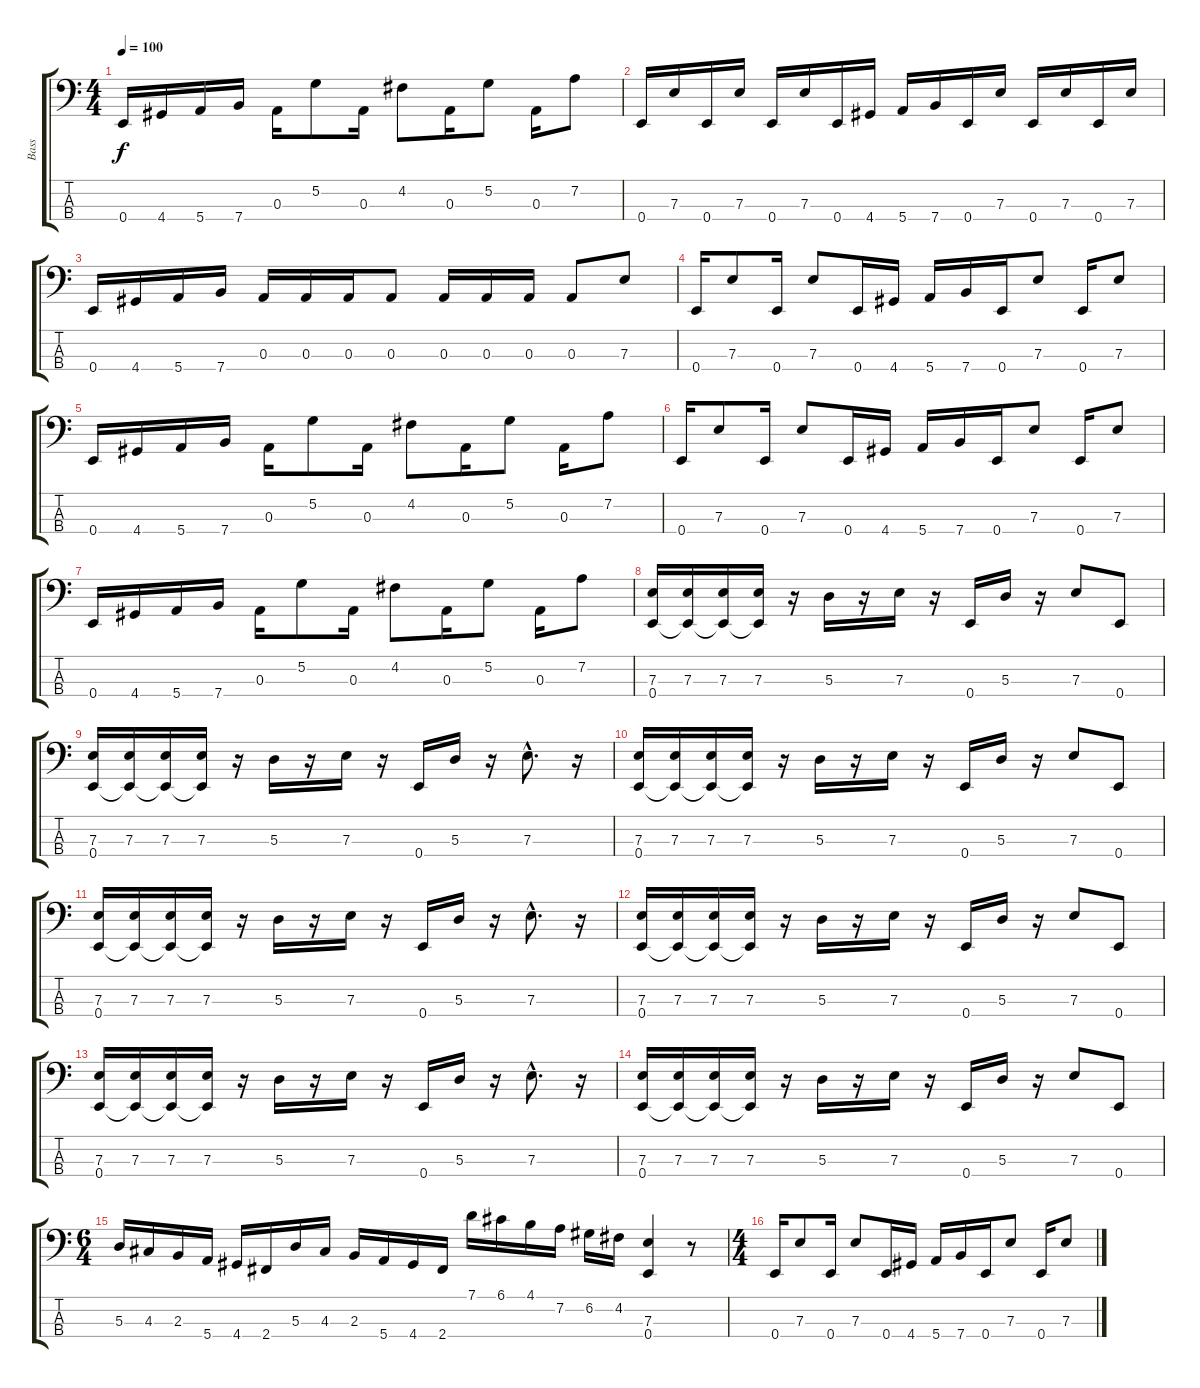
\track ("Bass" "Bass") {instrument electricbassfinger}
\staff {score tabs}
\tuning (G2 D2 A1 E1) {hide}
\ts (4 4)
\tempo 100
\clef f4
\ks c
0.4.16{dy f} 4.4.16 5.4.16 7.4.16 0.3.16 5.2.8 0.3.16 4.2.8 0.3.16 5.2.8 0.3.16 7.2.8 |
0.4.16 7.3.16 0.4.16 7.3.16 0.4.16 7.3.16 0.4.16 4.4.16 5.4.16 7.4.16 0.4.16 7.3.16 0.4.16 7.3.16 0.4.16 7.3.16 |
0.4.16 4.4.16 5.4.16 7.4.16 0.3.16 0.3.16 0.3.16 0.3.8 0.3.16 0.3.16 0.3.16 0.3.8 7.3.8 |
0.4.16 7.3.8 0.4.16 7.3.8 0.4.16 4.4.16 5.4.16 7.4.16 0.4.16 7.3.8 0.4.16 7.3.8 |
0.4.16 4.4.16 5.4.16 7.4.16 0.3.16 5.2.8 0.3.16 4.2.8 0.3.16 5.2.8 0.3.16 7.2.8 |
0.4.16 7.3.8 0.4.16 7.3.8 0.4.16 4.4.16 5.4.16 7.4.16 0.4.16 7.3.8 0.4.16 7.3.8 |
0.4.16 4.4.16 5.4.16 7.4.16 0.3.16 5.2.8 0.3.16 4.2.8 0.3.16 5.2.8 0.3.16 7.2.8 |
(7.3 0.4).16 (7.3 0.4{t}).16 (7.3 0.4{t}).16 (7.3 0.4{t}).16 r.16 5.3.16 r.16 7.3.16 r.16 0.4.16 5.3.16 r.16 7.3.8 0.4.8 |
(7.3 0.4).16 (7.3 0.4{t}).16 (7.3 0.4{t}).16 (7.3 0.4{t}).16 r.16 5.3.16 r.16 7.3.16 r.16 0.4.16 5.3.16 r.16 7.3{hac}.8{d} r.16 |
(7.3 0.4).16 (7.3 0.4{t}).16 (7.3 0.4{t}).16 (7.3 0.4{t}).16 r.16 5.3.16 r.16 7.3.16 r.16 0.4.16 5.3.16 r.16 7.3.8 0.4.8 |
(7.3 0.4).16 (7.3 0.4{t}).16 (7.3 0.4{t}).16 (7.3 0.4{t}).16 r.16 5.3.16 r.16 7.3.16 r.16 0.4.16 5.3.16 r.16 7.3{hac}.8{d} r.16 |
(7.3 0.4).16 (7.3 0.4{t}).16 (7.3 0.4{t}).16 (7.3 0.4{t}).16 r.16 5.3.16 r.16 7.3.16 r.16 0.4.16 5.3.16 r.16 7.3.8 0.4.8 |
(7.3 0.4).16 (7.3 0.4{t}).16 (7.3 0.4{t}).16 (7.3 0.4{t}).16 r.16 5.3.16 r.16 7.3.16 r.16 0.4.16 5.3.16 r.16 7.3{hac}.8{d} r.16 |
(7.3 0.4).16 (7.3 0.4{t}).16 (7.3 0.4{t}).16 (7.3 0.4{t}).16 r.16 5.3.16 r.16 7.3.16 r.16 0.4.16 5.3.16 r.16 7.3.8 0.4.8 |
\ts (6 4)
5.3.16 4.3.16 2.3.16 5.4.16 4.4.16 2.4.16 5.3.16 4.3.16 2.3.16 5.4.16 4.4.16 2.4.16 7.1.16 6.1.16 4.1.16 7.2.16 6.2.16 4.2.16 (7.3 0.4).4 r.8 |
\ts (4 4)
0.4.16 7.3.8 0.4.16 7.3.8 0.4.16 4.4.16 5.4.16 7.4.16 0.4.16 7.3.8 0.4.16 7.3.8
